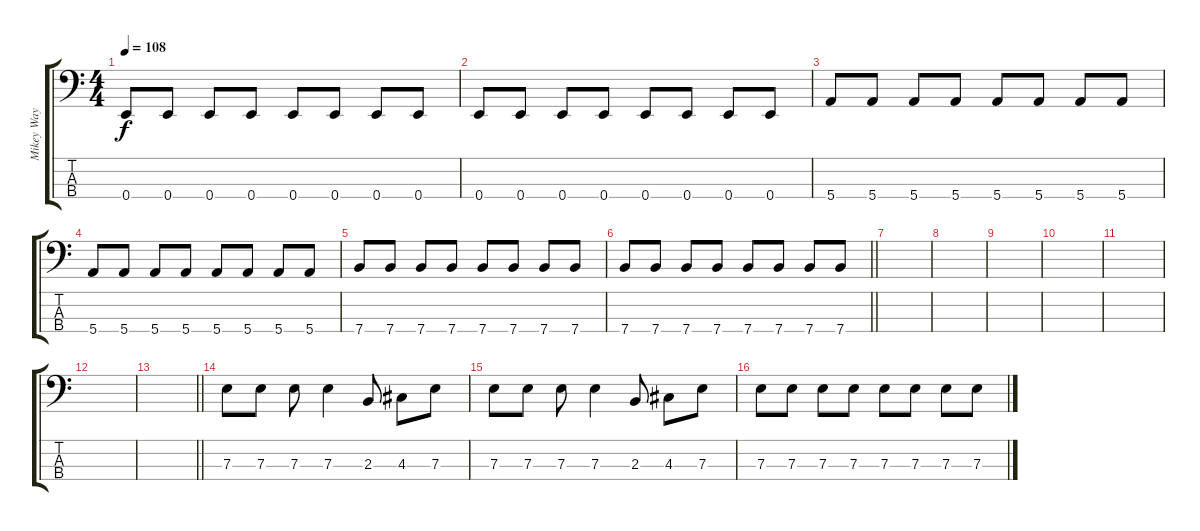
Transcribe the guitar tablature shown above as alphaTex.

\track ("Mikey Way [Bass]" "Mikey Way ") {instrument electricbasspick}
\staff {score tabs}
\tuning (G2 D2 A1 E1) {hide}
\ts (4 4)
\tempo 108
\clef f4
\ks c
0.4.8{dy f} 0.4.8 0.4.8 0.4.8 0.4.8 0.4.8 0.4.8 0.4.8 |
0.4.8 0.4.8 0.4.8 0.4.8 0.4.8 0.4.8 0.4.8 0.4.8 |
5.4.8 5.4.8 5.4.8 5.4.8 5.4.8 5.4.8 5.4.8 5.4.8 |
5.4.8 5.4.8 5.4.8 5.4.8 5.4.8 5.4.8 5.4.8 5.4.8 |
7.4.8 7.4.8 7.4.8 7.4.8 7.4.8 7.4.8 7.4.8 7.4.8 |
\barLineRight lightlight
7.4.8 7.4.8 7.4.8 7.4.8 7.4.8 7.4.8 7.4.8 7.4.8 |
|
|
|
|
|
|
\barLineRight lightlight
|
7.3.8 7.3.8 7.3.8 7.3.4 2.3.8 4.3.8 7.3.8 |
7.3.8 7.3.8 7.3.8 7.3.4 2.3.8 4.3.8 7.3.8 |
7.3.8 7.3.8 7.3.8 7.3.8 7.3.8 7.3.8 7.3.8 7.3.8
